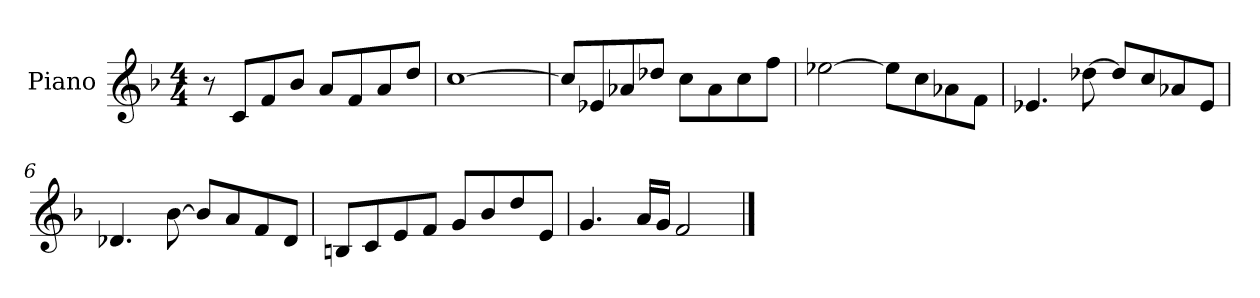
**kern
*part1
*staff1
*I"Piano
*I'Pno
*clefG2
*k[b-]
*M4/4
=1
8r
8c/L
8f/
8b-/J
8a/L
8f/
8a/
8dd/J
=2
[1cc
=3
8cc/L]
8e-X/
8a-X/
8dd-X/J
8cc\L
8a-\
8cc\
8ff\J
=4
[2ee-X\
8ee-\L]
8cc\
8a-X\
8f\J
=5
4.e-X/
[8dd-X\
8dd-/L]
8cc/
8a-X/
8e-/J
=6
4.d-X/
[8b-\
8b-/L]
8a/
8f/
8d-/J
=7
8Bn/L
8c/
8e/
8f/J
8g/L
8b-/
8dd/
8e/J
=8
4.g/
16a/LL
16g/JJ
2f/
==
*-
